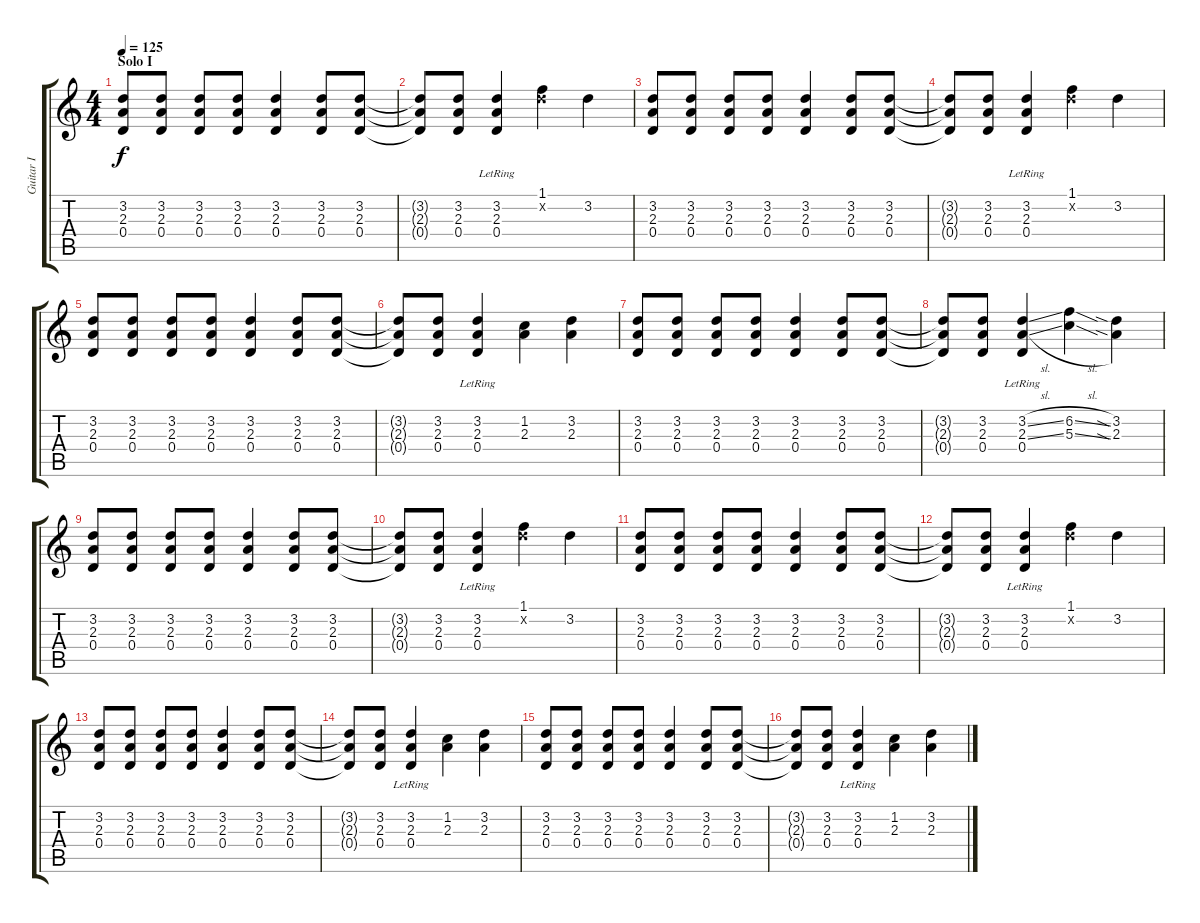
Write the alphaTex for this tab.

\track ("Guitar I" "Guitar I") {instrument distortionguitar}
\staff {score tabs}
\tuning (E4 B3 G3 D3 A2 E2) {hide}
\ts (4 4)
\section ("" "Solo I")
\tempo 125
\clef g2
\ks c
(3.2 2.3 0.4).8{dy f} (3.2 2.3 0.4).8 (3.2 2.3 0.4).8 (3.2 2.3 0.4).8 (3.2 2.3 0.4).4 (3.2 2.3 0.4).8 (3.2 2.3 0.4).8 |
(3.2{t} 2.3{t} 0.4{t}).8 (3.2 2.3 0.4).8 (3.2{lr} 2.3 0.4{lr}).4 (1.1 3.2{x}).4 3.2.4 |
(3.2 2.3 0.4).8 (3.2 2.3 0.4).8 (3.2 2.3 0.4).8 (3.2 2.3 0.4).8 (3.2 2.3 0.4).4 (3.2 2.3 0.4).8 (3.2 2.3 0.4).8 |
(3.2{t} 2.3{t} 0.4{t}).8 (3.2 2.3 0.4).8 (3.2{lr} 2.3{lr} 0.4{lr}).4 (1.1 3.2{x}).4 3.2.4 |
(3.2 2.3 0.4).8 (3.2 2.3 0.4).8 (3.2 2.3 0.4).8 (3.2 2.3 0.4).8 (3.2 2.3 0.4).4 (3.2 2.3 0.4).8 (3.2 2.3 0.4).8 |
(3.2{t} 2.3{t} 0.4{t}).8 (3.2 2.3 0.4).8 (3.2 2.3{lr} 0.4{lr}).4 (1.2 2.3).4 (3.2 2.3).4 |
(3.2 2.3 0.4).8 (3.2 2.3 0.4).8 (3.2 2.3 0.4).8 (3.2 2.3 0.4).8 (3.2 2.3 0.4).4 (3.2 2.3 0.4).8 (3.2 2.3 0.4).8 |
(3.2{t} 2.3{t} 0.4{t}).8 (3.2 2.3 0.4).8 (3.2{sl} 2.3{sl} 0.4{lr}).4 (6.2{sl} 5.3{sl}).4 (3.2{sia} 2.3{sia}).4 |
(3.2 2.3 0.4).8 (3.2 2.3 0.4).8 (3.2 2.3 0.4).8 (3.2 2.3 0.4).8 (3.2 2.3 0.4).4 (3.2 2.3 0.4).8 (3.2 2.3 0.4).8 |
(3.2{t} 2.3{t} 0.4{t}).8 (3.2 2.3 0.4).8 (3.2{lr} 2.3 0.4{lr}).4 (1.1 3.2{x}).4 3.2.4 |
(3.2 2.3 0.4).8 (3.2 2.3 0.4).8 (3.2 2.3 0.4).8 (3.2 2.3 0.4).8 (3.2 2.3 0.4).4 (3.2 2.3 0.4).8 (3.2 2.3 0.4).8 |
(3.2{t} 2.3{t} 0.4{t}).8 (3.2 2.3 0.4).8 (3.2{lr} 2.3{lr} 0.4{lr}).4 (1.1 3.2{x}).4 3.2.4 |
(3.2 2.3 0.4).8 (3.2 2.3 0.4).8 (3.2 2.3 0.4).8 (3.2 2.3 0.4).8 (3.2 2.3 0.4).4 (3.2 2.3 0.4).8 (3.2 2.3 0.4).8 |
(3.2{t} 2.3{t} 0.4{t}).8 (3.2 2.3 0.4).8 (3.2 2.3{lr} 0.4{lr}).4 (1.2 2.3).4 (3.2 2.3).4 |
(3.2 2.3 0.4).8 (3.2 2.3 0.4).8 (3.2 2.3 0.4).8 (3.2 2.3 0.4).8 (3.2 2.3 0.4).4 (3.2 2.3 0.4).8 (3.2 2.3 0.4).8 |
(3.2{t} 2.3{t} 0.4{t}).8 (3.2 2.3 0.4).8 (3.2 2.3 0.4{lr}).4 (1.2 2.3).4 (3.2 2.3).4
